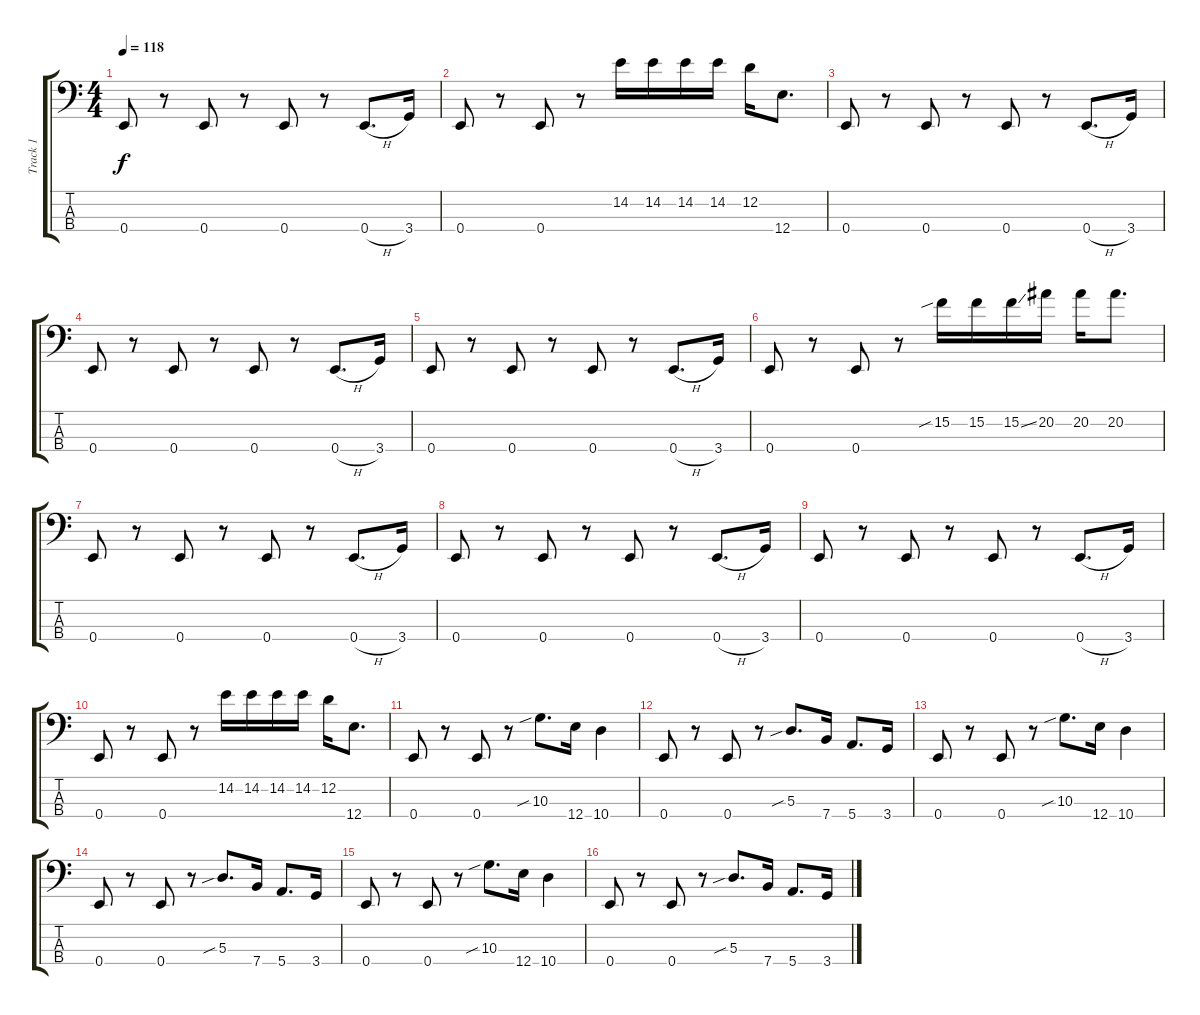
\track ("Track 1" "Track 1") {instrument electricbasspick}
\staff {score tabs}
\tuning (G2 D2 A1 E1) {hide}
\ts (4 4)
\tempo 118
\clef f4
\ks c
0.4.8{dy f} r.8 0.4.8 r.8 0.4.8 r.8 0.4{h}.8{d} 3.4.16 |
0.4.8 r.8 0.4.8 r.8 14.2.16 14.2.16 14.2.16 14.2.16 12.2.16 12.4.8{d} |
0.4.8 r.8 0.4.8 r.8 0.4.8 r.8 0.4{h}.8{d} 3.4.16 |
0.4.8 r.8 0.4.8 r.8 0.4.8 r.8 0.4{h}.8{d} 3.4.16 |
0.4.8 r.8 0.4.8 r.8 0.4.8 r.8 0.4{h}.8{d} 3.4.16 |
0.4.8 r.8 0.4.8 r.8 15.2{sib}.16 15.2.16 15.2{ss}.16 20.2.16 20.2.16 20.2.8{d} |
0.4.8 r.8 0.4.8 r.8 0.4.8 r.8 0.4{h}.8{d} 3.4.16 |
0.4.8 r.8 0.4.8 r.8 0.4.8 r.8 0.4{h}.8{d} 3.4.16 |
0.4.8 r.8 0.4.8 r.8 0.4.8 r.8 0.4{h}.8{d} 3.4.16 |
0.4.8 r.8 0.4.8 r.8 14.2.16 14.2.16 14.2.16 14.2.16 12.2.16 12.4.8{d} |
0.4.8 r.8 0.4.8 r.8 10.3{sib}.8{d} 12.4.16 10.4.4 |
0.4.8 r.8 0.4.8 r.8 5.3{sib}.8{d} 7.4.16 5.4.8{d} 3.4.16 |
0.4.8 r.8 0.4.8 r.8 10.3{sib}.8{d} 12.4.16 10.4.4 |
0.4.8 r.8 0.4.8 r.8 5.3{sib}.8{d} 7.4.16 5.4.8{d} 3.4.16 |
0.4.8 r.8 0.4.8 r.8 10.3{sib}.8{d} 12.4.16 10.4.4 |
0.4.8 r.8 0.4.8 r.8 5.3{sib}.8{d} 7.4.16 5.4.8{d} 3.4.16
